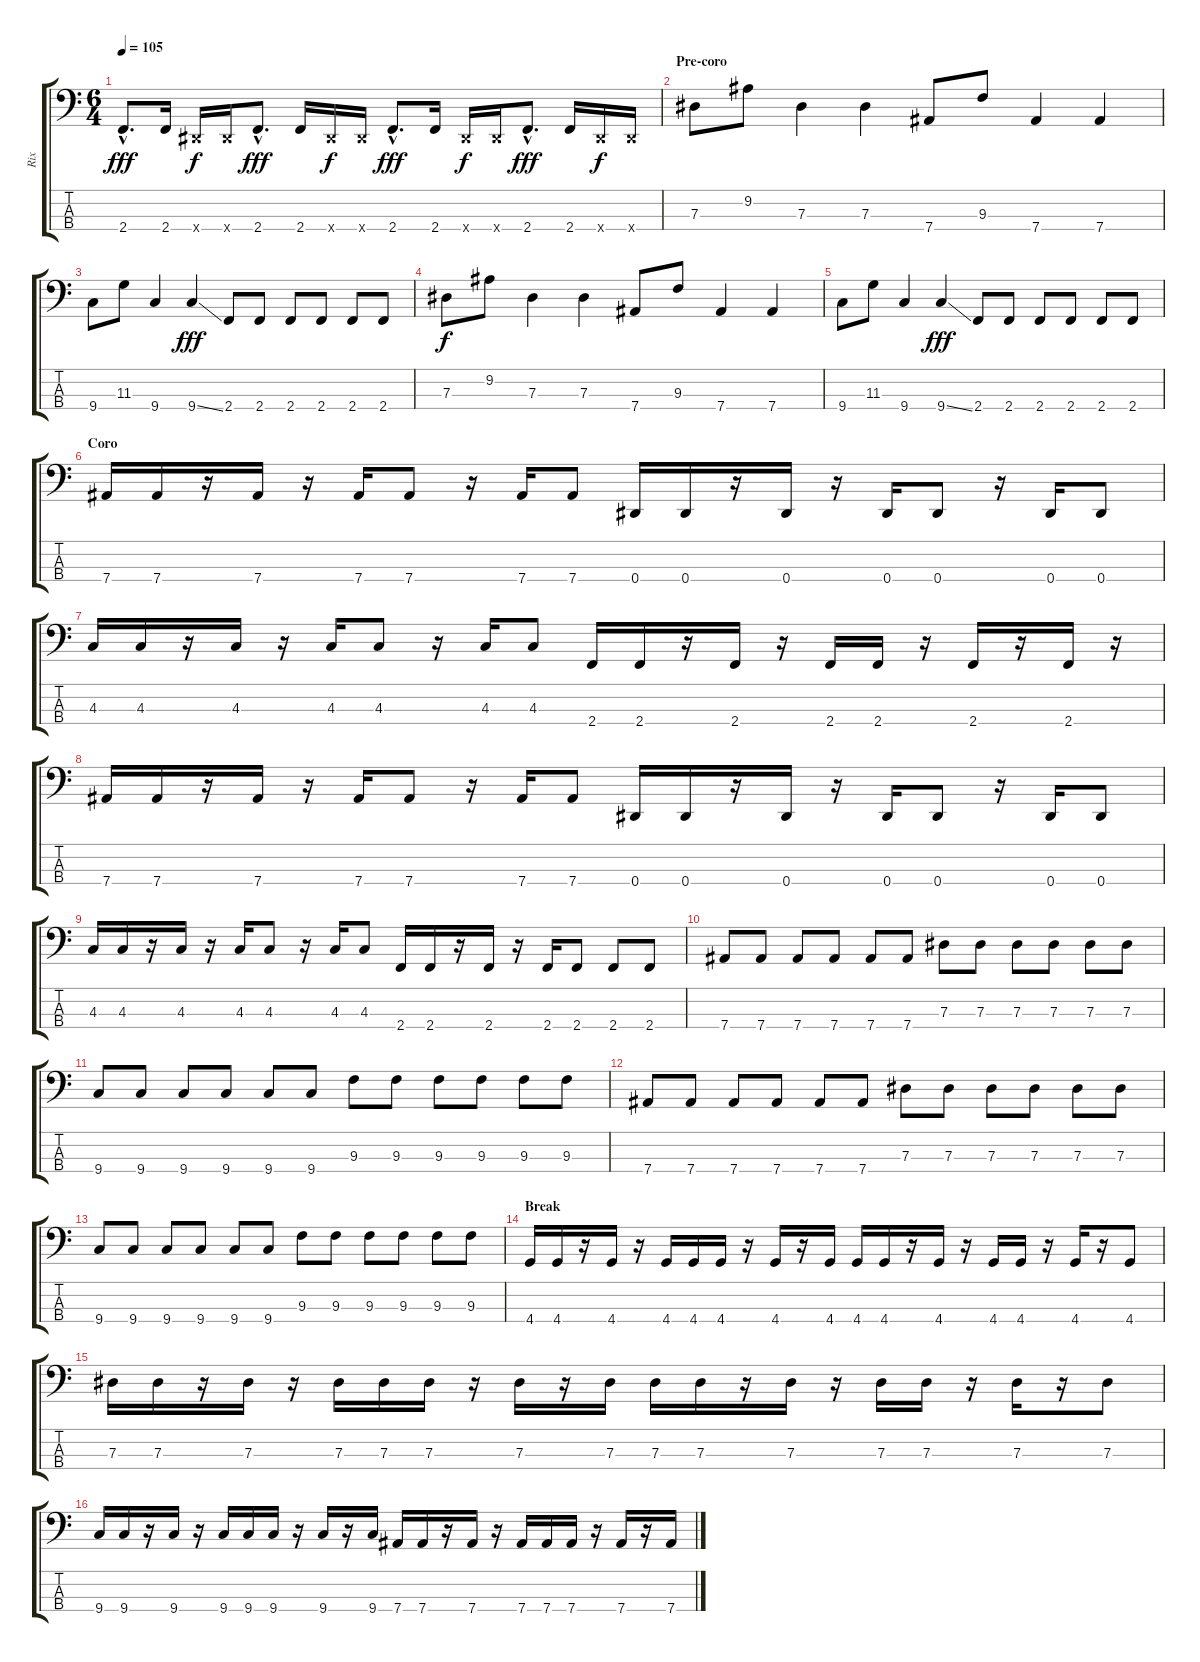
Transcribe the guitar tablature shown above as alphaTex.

\track ("Rix" "Rix") {instrument electricbasspick}
\staff {score tabs}
\tuning (Gb2 Db2 Ab1 Eb1) {hide}
\ts (6 4)
\tempo 105
\clef f4
\ks c
2.4{hac}.8{d dy fff} 2.4.16 0.4{x}.16{dy f} 0.4{x}.16 2.4{hac}.8{d dy fff} 2.4.16 0.4{x}.16{dy f} 0.4{x}.16 2.4{hac}.8{d dy fff} 2.4.16 0.4{x}.16{dy f} 0.4{x}.16 2.4{hac}.8{d dy fff} 2.4.16 0.4{x}.16{dy f} 0.4{x}.16 |
\section ("" "Pre-coro")
7.3.8 9.2.8 7.3.4 7.3.4 7.4.8 9.3.8 7.4.4 7.4.4 |
9.4.8 11.3.8 9.4.4 9.4{ss}.4{dy fff} 2.4.8 2.4.8 2.4.8 2.4.8 2.4.8 2.4.8 |
7.3.8{dy f} 9.2.8 7.3.4 7.3.4 7.4.8 9.3.8 7.4.4 7.4.4 |
9.4.8 11.3.8 9.4.4 9.4{ss}.4{dy fff} 2.4.8 2.4.8 2.4.8 2.4.8 2.4.8 2.4.8 |
\section ("" "Coro")
7.4.16 7.4.16 r.16 7.4.16 r.16 7.4.16 7.4.8 r.16 7.4.16 7.4.8 0.4.16 0.4.16 r.16 0.4.16 r.16 0.4.16 0.4.8 r.16 0.4.16 0.4.8 |
4.3.16 4.3.16 r.16 4.3.16 r.16 4.3.16 4.3.8 r.16 4.3.16 4.3.8 2.4.16 2.4.16 r.16 2.4.16 r.16 2.4.16 2.4.16 r.16 2.4.16 r.16 2.4.16 r.16 |
7.4.16 7.4.16 r.16 7.4.16 r.16 7.4.16 7.4.8 r.16 7.4.16 7.4.8 0.4.16 0.4.16 r.16 0.4.16 r.16 0.4.16 0.4.8 r.16 0.4.16 0.4.8 |
4.3.16 4.3.16 r.16 4.3.16 r.16 4.3.16 4.3.8 r.16 4.3.16 4.3.8 2.4.16 2.4.16 r.16 2.4.16 r.16 2.4.16 2.4.8 2.4.8 2.4.8 |
7.4.8 7.4.8 7.4.8 7.4.8 7.4.8 7.4.8 7.3.8 7.3.8 7.3.8 7.3.8 7.3.8 7.3.8 |
9.4.8 9.4.8 9.4.8 9.4.8 9.4.8 9.4.8 9.3.8 9.3.8 9.3.8 9.3.8 9.3.8 9.3.8 |
7.4.8 7.4.8 7.4.8 7.4.8 7.4.8 7.4.8 7.3.8 7.3.8 7.3.8 7.3.8 7.3.8 7.3.8 |
9.4.8 9.4.8 9.4.8 9.4.8 9.4.8 9.4.8 9.3.8 9.3.8 9.3.8 9.3.8 9.3.8 9.3.8 |
\section ("" "Break")
4.4.16 4.4.16 r.16 4.4.16 r.16 4.4.16 4.4.16 4.4.16 r.16 4.4.16 r.16 4.4.16 4.4.16 4.4.16 r.16 4.4.16 r.16 4.4.16 4.4.16 r.16 4.4.16 r.16 4.4.8 |
7.3.16 7.3.16 r.16 7.3.16 r.16 7.3.16 7.3.16 7.3.16 r.16 7.3.16 r.16 7.3.16 7.3.16 7.3.16 r.16 7.3.16 r.16 7.3.16 7.3.16 r.16 7.3.16 r.16 7.3.8 |
9.4.16 9.4.16 r.16 9.4.16 r.16 9.4.16 9.4.16 9.4.16 r.16 9.4.16 r.16 9.4.16 7.4.16 7.4.16 r.16 7.4.16 r.16 7.4.16 7.4.16 7.4.16 r.16 7.4.16 r.16 7.4.16
